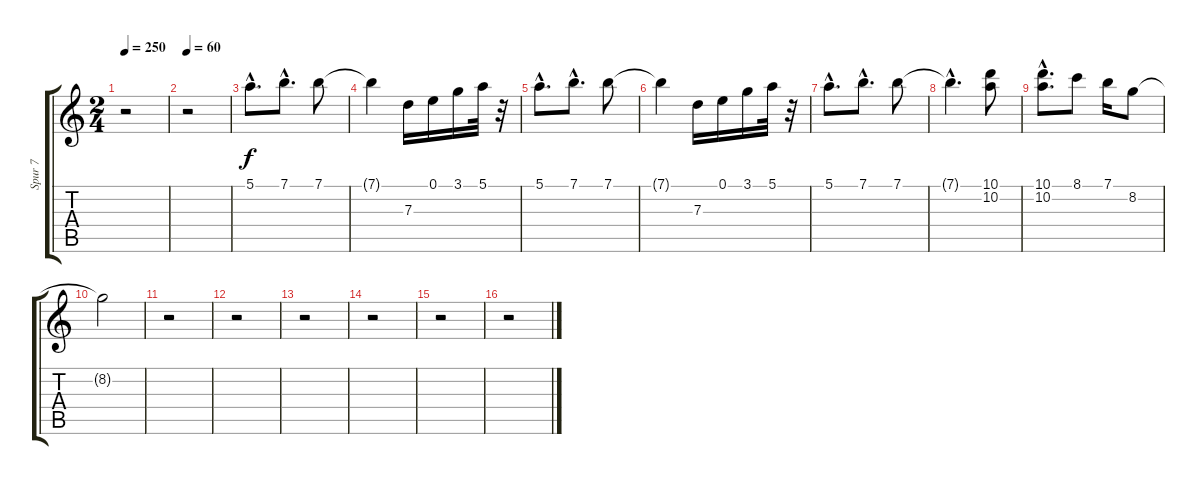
\track ("Spur 7" "Spur 7") {instrument electricguitarclean}
\staff {score tabs}
\tuning (E4 B3 G3 D3 A2 E2) {hide}
\ts (2 4)
\tempo 250
\clef g2
\ks c
r.2{dy f instrument electricguitarclean} |
\tempo 60
r.2 |
5.1{hac}.8{d} 7.1{hac}.8{d} 7.1.8 |
7.1{t}.4 7.3.16 0.1.16 3.1.16 5.1.32 r.32 |
5.1{hac}.8{d} 7.1{hac}.8{d} 7.1.8 |
7.1{t}.4 7.3.16 0.1.16 3.1.16 5.1.32 r.32 |
5.1{hac}.8{d} 7.1{hac}.8{d} 7.1.8 |
7.1{hac t}.4{d} (10.1 10.2).8 |
(10.1{hac} 10.2{hac}).8{d} 8.1.8 7.1.16 8.2.8 |
8.2{t}.2 |
r.2 |
r.2 |
r.2 |
r.2 |
r.2 |
r.2
